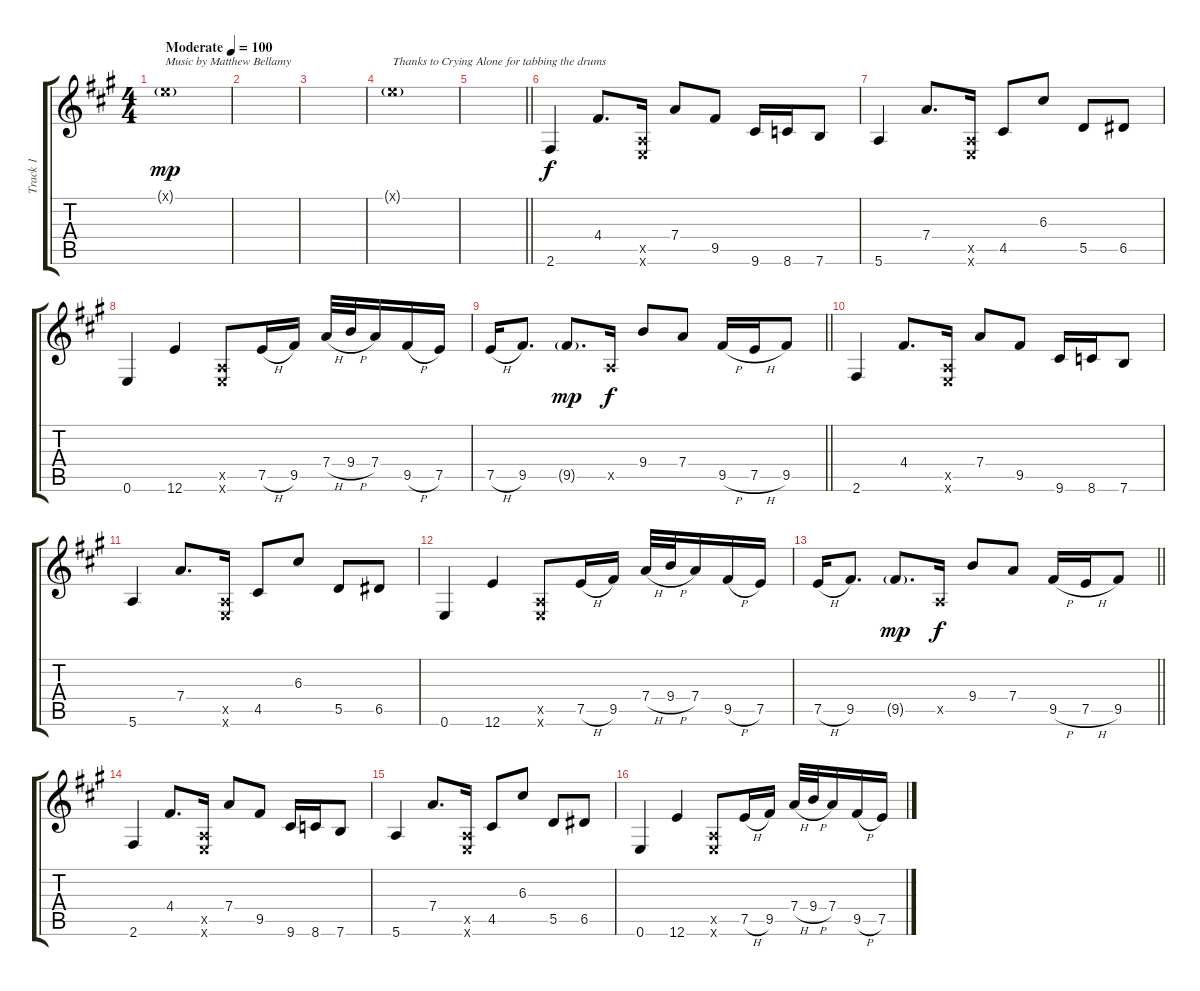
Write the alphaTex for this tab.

\track ("Track 1" "Track 1") {instrument overdrivenguitar}
\staff {score tabs}
\tuning (E4 B3 G3 D3 A2 E2) {hide}
\ts (4 4)
\tempo (100 "Moderate")
\clef g2
\ks f#minor
0.1{g x}.1{txt "Music by Matthew Bellamy" dy mp instrument overdrivenguitar} |
|
|
0.1{g x}.1{txt "Thanks to Crying Alone for tabbing the drums"} |
\barLineRight lightlight
|
2.6.4{dy f} 4.4.8{d} (0.5{x} 0.6{x}).16 7.4.8 9.5.8 9.6.16 8.6.16 7.6.8 |
5.6.4 7.4.8{d} (0.5{x} 0.6{x}).16 4.5.8 6.3.8 5.5.8 6.5.8 |
0.6.4 12.6.4 (0.5{x} 0.6{x}).8 7.5{h}.16 9.5.16 7.4{h}.32 9.4{h}.32 7.4.16 9.5{h}.16 7.5.16 |
\barLineRight lightlight
7.5{h}.16 9.5.8{d} 9.5{g}.8{d dy mp} 0.5{x}.16{dy f} 9.4.8 7.4.8 9.5{h}.16 7.5{h}.16 9.5.8 |
2.6.4 4.4.8{d} (0.5{x} 0.6{x}).16 7.4.8 9.5.8 9.6.16 8.6.16 7.6.8 |
5.6.4 7.4.8{d} (0.5{x} 0.6{x}).16 4.5.8 6.3.8 5.5.8 6.5.8 |
0.6.4 12.6.4 (0.5{x} 0.6{x}).8 7.5{h}.16 9.5.16 7.4{h}.32 9.4{h}.32 7.4.16 9.5{h}.16 7.5.16 |
\barLineRight lightlight
7.5{h}.16 9.5.8{d} 9.5{g}.8{d dy mp} 0.5{x}.16{dy f} 9.4.8 7.4.8 9.5{h}.16 7.5{h}.16 9.5.8 |
2.6.4 4.4.8{d} (0.5{x} 0.6{x}).16 7.4.8 9.5.8 9.6.16 8.6.16 7.6.8 |
5.6.4 7.4.8{d} (0.5{x} 0.6{x}).16 4.5.8 6.3.8 5.5.8 6.5.8 |
0.6.4 12.6.4 (0.5{x} 0.6{x}).8 7.5{h}.16 9.5.16 7.4{h}.32 9.4{h}.32 7.4.16 9.5{h}.16 7.5.16
